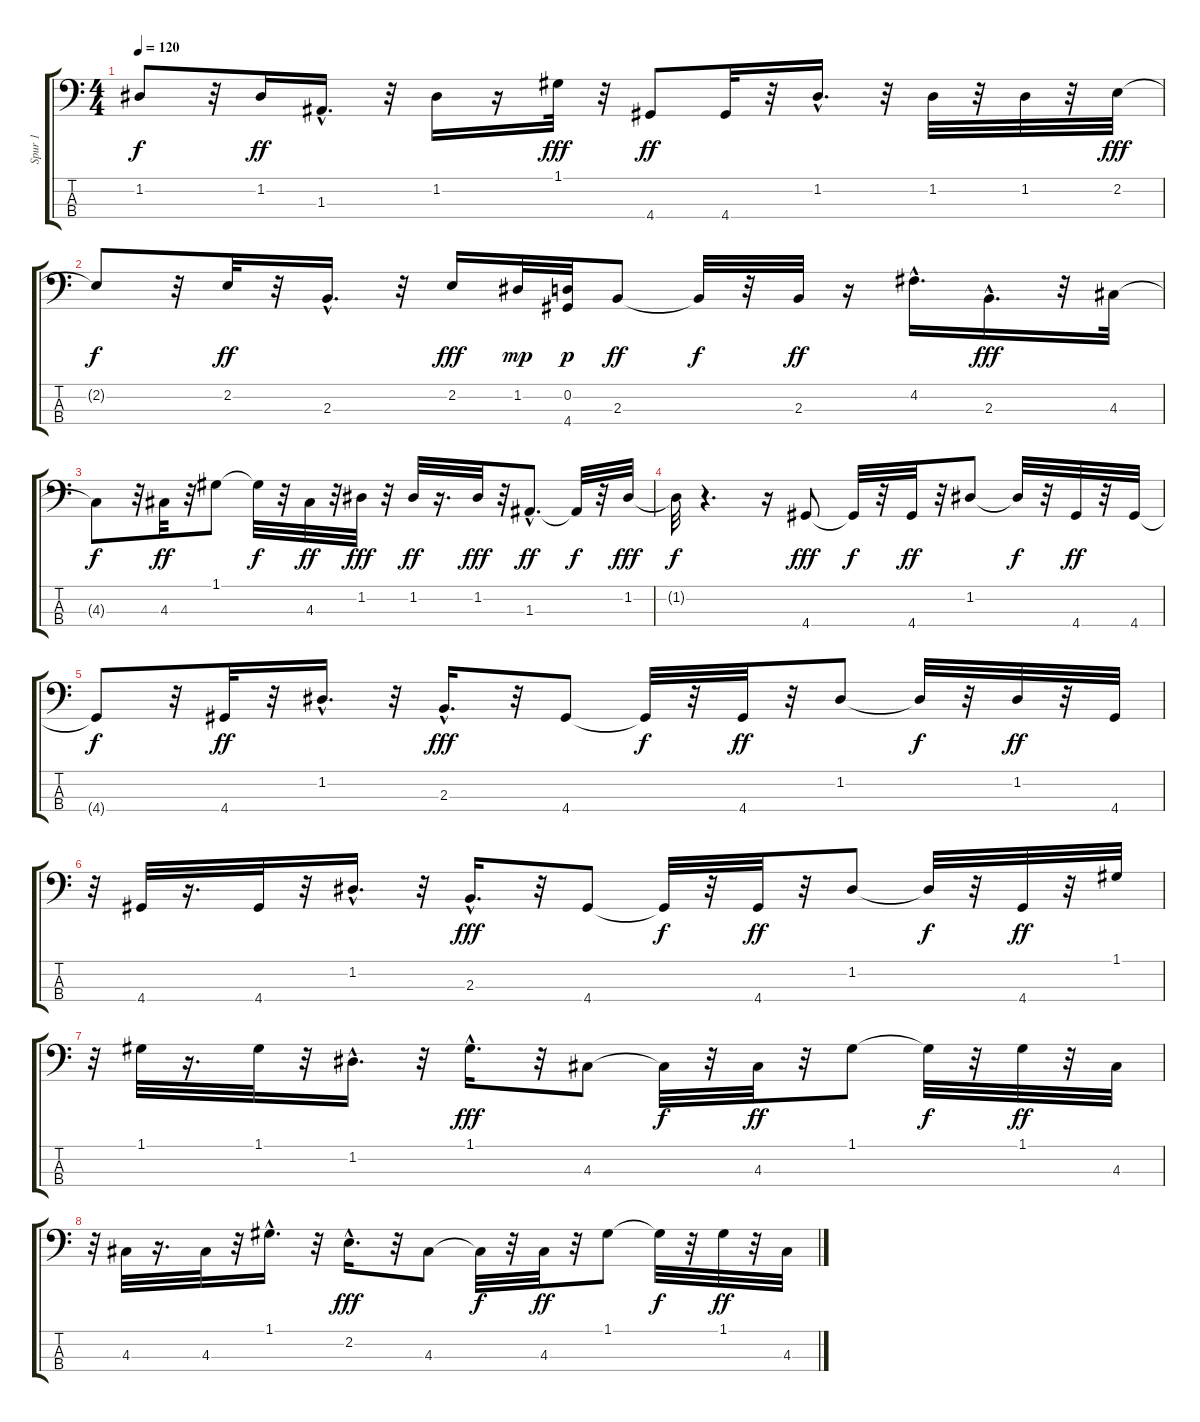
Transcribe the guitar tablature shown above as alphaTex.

\track ("Spur 1" "Spur 1") {instrument acousticguitarnylon}
\staff {score tabs}
\tuning (G2 D2 A1 E1) {hide}
\ts (4 4)
\tempo 120
\clef f4
\ks c
1.2{t}.8{dy f} r.32 1.2.16{dy ff} 1.3{hac}.16{d} r.32 1.2.16 r.16 1.1.32{dy fff} r.32 4.4.8{dy ff} 4.4.32 r.32 1.2{hac}.16{d} r.32 1.2.32 r.32 1.2.32 r.32 2.2.32{dy fff} |
2.2{t}.8{dy f} r.32 2.2.32{dy ff} r.32 2.3{hac}.16{d} r.32 2.2.16{dy fff} 1.2.32{dy mp} (0.2 4.4).32{dy p} 2.3.8{dy ff} 2.3{t}.32{dy f} r.32 2.3.32{dy ff} r.16 4.2{hac}.16{d} 2.3{hac}.16{d dy fff} r.32 4.3.32 |
4.3{t}.8{dy f} r.32 4.3.32{dy ff} r.32 1.1.8 1.1{t}.32{dy f} r.32 4.3.32{dy ff} r.32 1.2.32{dy fff} r.32 1.2.32{dy ff} r.16{d} 1.2.32{dy fff} r.32 1.3{hac}.8{d dy ff} 1.3{t}.32{dy f} r.32 1.2.32{dy fff} |
1.2{t}.32{dy f} r.4{d} r.16 4.4.8{dy fff} 4.4{t}.32{dy f} r.32 4.4.32{dy ff} r.32 1.2.8 1.2{t}.32{dy f} r.32 4.4.32{dy ff} r.32 4.4.32 |
4.4{t}.8{dy f} r.32 4.4.32{dy ff} r.32 1.2{hac}.16{d} r.32 2.3{hac}.16{d dy fff} r.32 4.4.8 4.4{t}.32{dy f} r.32 4.4.32{dy ff} r.32 1.2.8 1.2{t}.32{dy f} r.32 1.2.32{dy ff} r.32 4.4.32 |
r.32 4.4.32 r.16{d} 4.4.32 r.32 1.2{hac}.16{d} r.32 2.3{hac}.16{d dy fff} r.32 4.4.8 4.4{t}.32{dy f} r.32 4.4.32{dy ff} r.32 1.2.8 1.2{t}.32{dy f} r.32 4.4.32{dy ff} r.32 1.1.32 |
r.32 1.1.32 r.16{d} 1.1.32 r.32 1.2{hac}.16{d} r.32 1.1{hac}.16{d dy fff} r.32 4.3.8 4.3{t}.32{dy f} r.32 4.3.32{dy ff} r.32 1.1.8 1.1{t}.32{dy f} r.32 1.1.32{dy ff} r.32 4.3.32 |
r.32 4.3.32 r.16{d} 4.3.32 r.32 1.1{hac}.16{d} r.32 2.2{hac}.16{d dy fff} r.32 4.3.8 4.3{t}.32{dy f} r.32 4.3.32{dy ff} r.32 1.1.8 1.1{t}.32{dy f} r.32 1.1.32{dy ff} r.32 4.3.32
